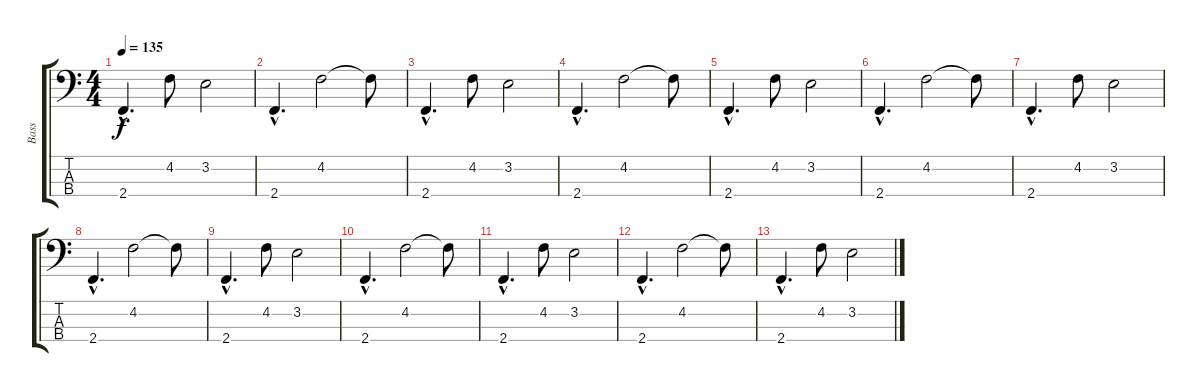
\track ("Bass" "Bass") {instrument electricbasspick}
\staff {score tabs}
\tuning (Gb2 Db2 Ab1 Eb1) {hide}
\ts (4 4)
\tempo 135
\clef f4
\ks c
2.4{hac}.4{d dy f} 4.2.8 3.2.2 |
2.4{hac}.4{d} 4.2.2 4.2{t}.8 |
2.4{hac}.4{d} 4.2.8 3.2.2 |
2.4{hac}.4{d} 4.2.2 4.2{t}.8 |
2.4{hac}.4{d} 4.2.8 3.2.2 |
2.4{hac}.4{d} 4.2.2 4.2{t}.8 |
2.4{hac}.4{d} 4.2.8 3.2.2 |
2.4{hac}.4{d} 4.2.2 4.2{t}.8 |
2.4{hac}.4{d} 4.2.8 3.2.2 |
2.4{hac}.4{d} 4.2.2 4.2{t}.8 |
2.4{hac}.4{d} 4.2.8 3.2.2 |
2.4{hac}.4{d} 4.2.2 4.2{t}.8 |
2.4{hac}.4{d} 4.2.8 3.2.2
